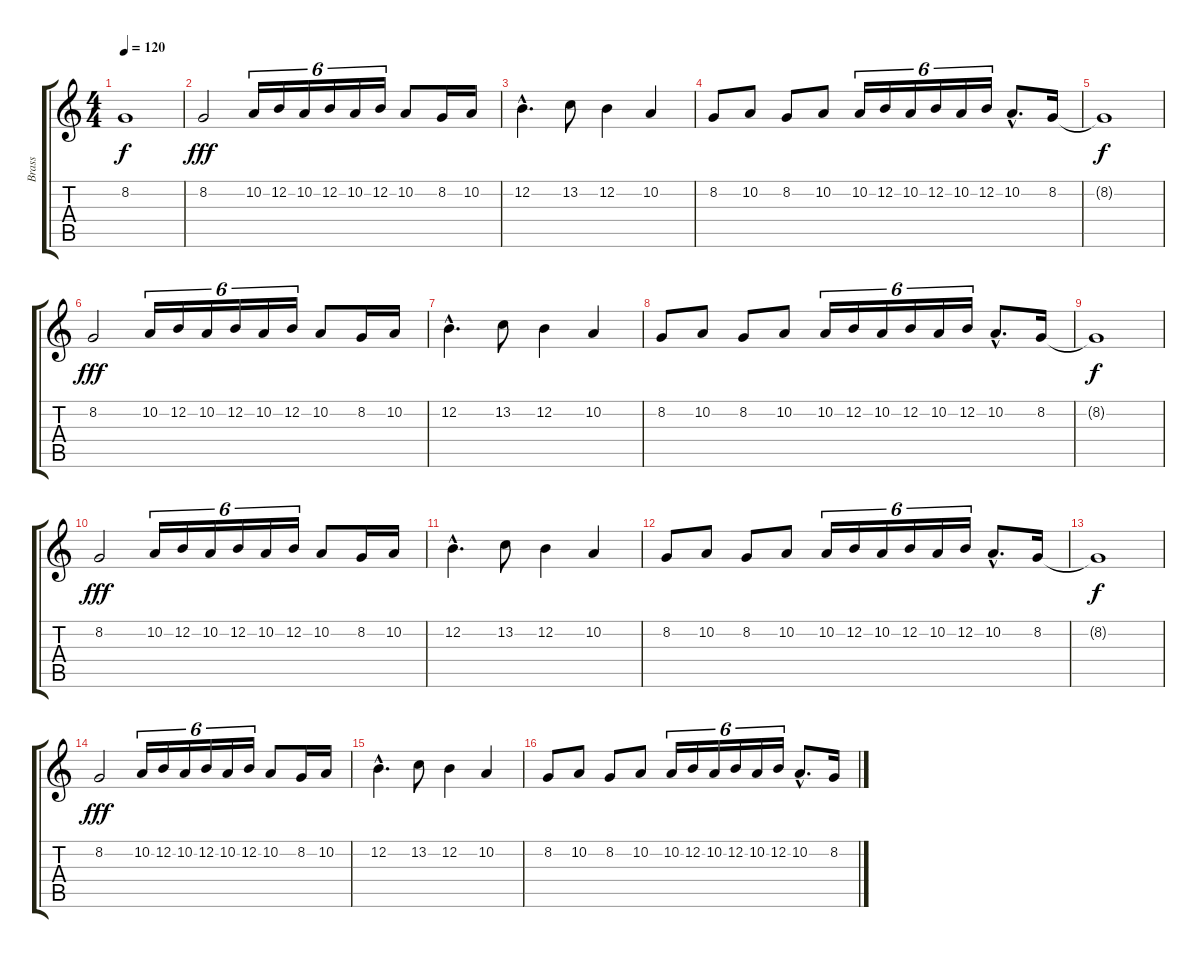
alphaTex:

\track ("Brass" "Brass") {instrument brasssection}
\staff {score tabs}
\tuning (E4 B3 G3 D3 A2 E2) {hide}
\ts (4 4)
\tempo 120
\clef g2
\ks c
8.2{t}.1{dy f} |
8.2.2{dy fff} 10.2.16{tu (6 4)} 12.2.16{tu (6 4)} 10.2.16{tu (6 4)} 12.2.16{tu (6 4)} 10.2.16{tu (6 4)} 12.2.16{tu (6 4)} 10.2.8 8.2.16 10.2.16 |
12.2{hac}.4{d} 13.2.8 12.2.4 10.2.4 |
8.2.8 10.2.8 8.2.8 10.2.8 10.2.16{tu (6 4)} 12.2.16{tu (6 4)} 10.2.16{tu (6 4)} 12.2.16{tu (6 4)} 10.2.16{tu (6 4)} 12.2.16{tu (6 4)} 10.2{hac}.8{d} 8.2.16 |
8.2{t}.1{dy f} |
8.2.2{dy fff} 10.2.16{tu (6 4)} 12.2.16{tu (6 4)} 10.2.16{tu (6 4)} 12.2.16{tu (6 4)} 10.2.16{tu (6 4)} 12.2.16{tu (6 4)} 10.2.8 8.2.16 10.2.16 |
12.2{hac}.4{d} 13.2.8 12.2.4 10.2.4 |
8.2.8 10.2.8 8.2.8 10.2.8 10.2.16{tu (6 4)} 12.2.16{tu (6 4)} 10.2.16{tu (6 4)} 12.2.16{tu (6 4)} 10.2.16{tu (6 4)} 12.2.16{tu (6 4)} 10.2{hac}.8{d} 8.2.16 |
8.2{t}.1{dy f} |
8.2.2{dy fff} 10.2.16{tu (6 4)} 12.2.16{tu (6 4)} 10.2.16{tu (6 4)} 12.2.16{tu (6 4)} 10.2.16{tu (6 4)} 12.2.16{tu (6 4)} 10.2.8 8.2.16 10.2.16 |
12.2{hac}.4{d} 13.2.8 12.2.4 10.2.4 |
8.2.8 10.2.8 8.2.8 10.2.8 10.2.16{tu (6 4)} 12.2.16{tu (6 4)} 10.2.16{tu (6 4)} 12.2.16{tu (6 4)} 10.2.16{tu (6 4)} 12.2.16{tu (6 4)} 10.2{hac}.8{d} 8.2.16 |
8.2{t}.1{dy f} |
8.2.2{dy fff} 10.2.16{tu (6 4)} 12.2.16{tu (6 4)} 10.2.16{tu (6 4)} 12.2.16{tu (6 4)} 10.2.16{tu (6 4)} 12.2.16{tu (6 4)} 10.2.8 8.2.16 10.2.16 |
12.2{hac}.4{d} 13.2.8 12.2.4 10.2.4 |
8.2.8 10.2.8 8.2.8 10.2.8 10.2.16{tu (6 4)} 12.2.16{tu (6 4)} 10.2.16{tu (6 4)} 12.2.16{tu (6 4)} 10.2.16{tu (6 4)} 12.2.16{tu (6 4)} 10.2{hac}.8{d} 8.2.16
